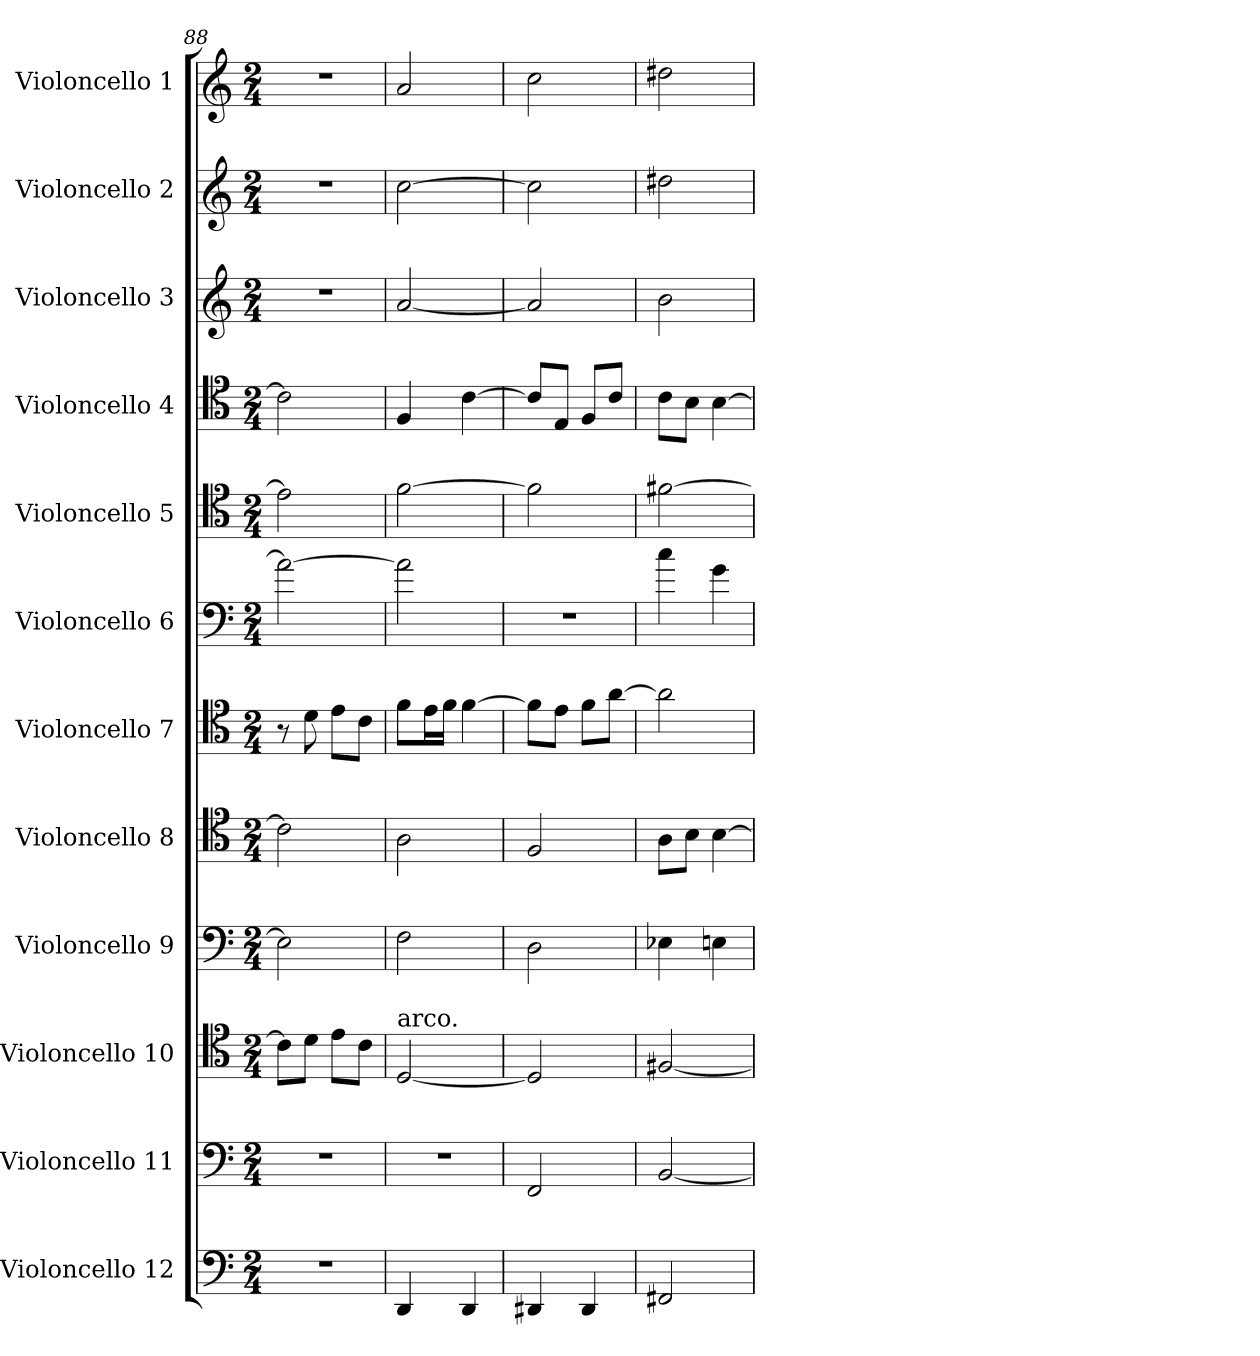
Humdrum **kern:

**kern	**kern	**kern	**kern	**kern	**kern	**kern	**kern	**kern	**kern	**kern	**kern
*part12	*part11	*part10	*part9	*part8	*part7	*part6	*part5	*part4	*part3	*part2	*part1
*staff12	*staff11	*staff10	*staff9	*staff8	*staff7	*staff6	*staff5	*staff4	*staff3	*staff2	*staff1
*I"Violoncello 12	*I"Violoncello 11	*I"Violoncello 10	*I"Violoncello 9	*I"Violoncello 8	*I"Violoncello 7	*I"Violoncello 6	*I"Violoncello 5	*I"Violoncello 4	*I"Violoncello 3	*I"Violoncello 2	*I"Violoncello 1
*I'Vc. 12	*I'Vc. 11	*I'Vc. 10	*I'Vc. 9	*I'Vc. 8	*I'Vc. 7	*I'Vc. 6	*I'Vc. 5	*I'Vc. 4	*I'Vc.3	*I'Vc. 2	*I'Vc. 1
*clefF4	*clefF4	*clefC4	*clefF4	*clefC4	*clefC4	*clefF4	*clefC4	*clefC4	*clefG2	*clefG2	*clefG2
*k[]	*k[]	*k[]	*k[]	*k[]	*k[]	*k[]	*k[]	*k[]	*k[]	*k[]	*k[]
*M2/4	*M2/4	*M2/4	*M2/4	*M2/4	*M2/4	*M2/4	*M2/4	*M2/4	*M2/4	*M2/4	*M2/4
=88	=88	=88	=88	=88	=88	=88	=88	=88	=88	=88	=88
2r	2r	8c\L]	2E\]	2c\]	8r	2a\_	2e\]	2c\]	2r	2r	2r
.	.	8d\J	.	.	8d\	.	.	.	.	.	.
.	.	8e\L	.	.	8e\L	.	.	.	.	.	.
.	.	8c\J	.	.	8c\J	.	.	.	.	.	.
!!LO:PB:g=z
=89	=89	=89	=89	=89	=89	=89	=89	=89	=89	=89	=89
!	!	!LO:TX:a:t=arco.	!	!	!	!	!	!	!	!	!
4DD/	2r	[2D/	2F\	2A\	8f\L	2a\]	[2f\	4F/	[2a/	[2cc\	2a/
.	.	.	.	.	16e\L	.	.	.	.	.	.
.	.	.	.	.	16f\JJ	.	.	.	.	.	.
4DD/	.	.	.	.	[4f\	.	.	[4c\	.	.	.
=90	=90	=90	=90	=90	=90	=90	=90	=90	=90	=90	=90
4DD#X/	2FF/	2D/]	2D\	2F/	8f\L]	2r	2f\]	8c/L]	2a/]	2cc\]	2cc\
.	.	.	.	.	8e\J	.	.	8E/J	.	.	.
4DD#/	.	.	.	.	8f\L	.	.	8F/L	.	.	.
.	.	.	.	.	[8a\J	.	.	8c/J	.	.	.
=91	=91	=91	=91	=91	=91	=91	=91	=91	=91	=91	=91
2FF#X/	[2BB/	[2F#X/	4E-X\	8A\L	2a\]	4cc\	[2f#X\	8c\L	2b\	2dd#X\	2dd#X\
.	.	.	.	8B\J	.	.	.	8B\J	.	.	.
.	.	.	4En\	[4B\	.	4g\	.	[4B\	.	.	.
=	=	=	=	=	=	=	=	=	=	=	=
*-	*-	*-	*-	*-	*-	*-	*-	*-	*-	*-	*-
